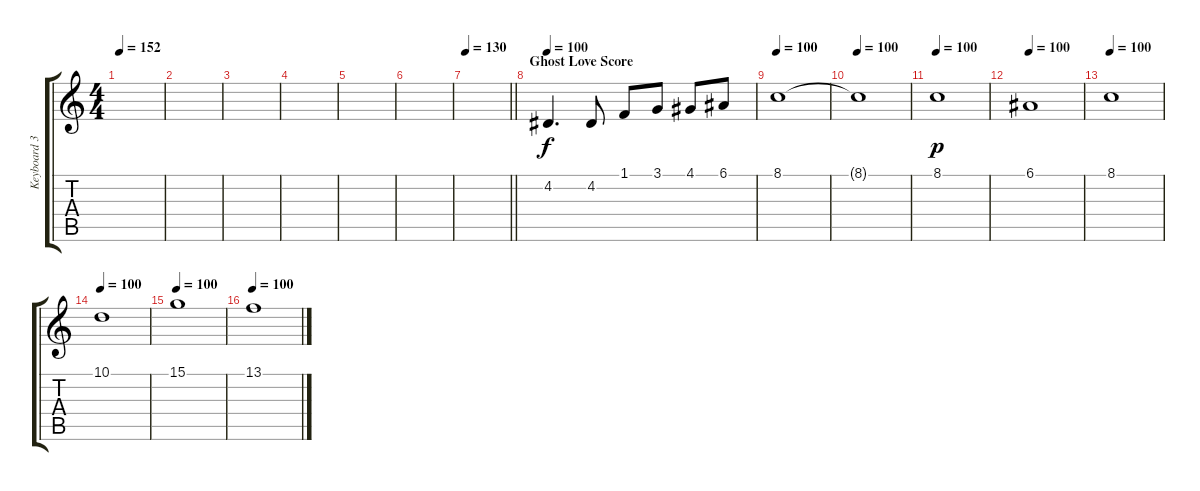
\track ("Keyboard 3" "Keyboard 3") {instrument stringensemble1}
\staff {score tabs}
\tuning (E4 B3 G3 D3 A2 D2) {hide}
\ts (4 4)
\tempo 152
\clef g2
\ks c
|
|
|
|
|
|
\tempo 130
\barLineRight lightlight
|
\section ("" "Ghost Love Score")
\tempo 130
\tempo 100
4.2.4{d} 4.2.8 1.1.8 3.1.8 4.1.8 6.1.8 |
\tempo 100
8.1.1 |
\tempo 100
8.1{t}.1{dy f} |
\tempo 100
8.1.1{dy p} |
\tempo 100
6.1.1 |
\tempo 100
8.1.1 |
\tempo 100
10.1.1 |
\tempo 100
15.1.1 |
\tempo 100
13.1.1
